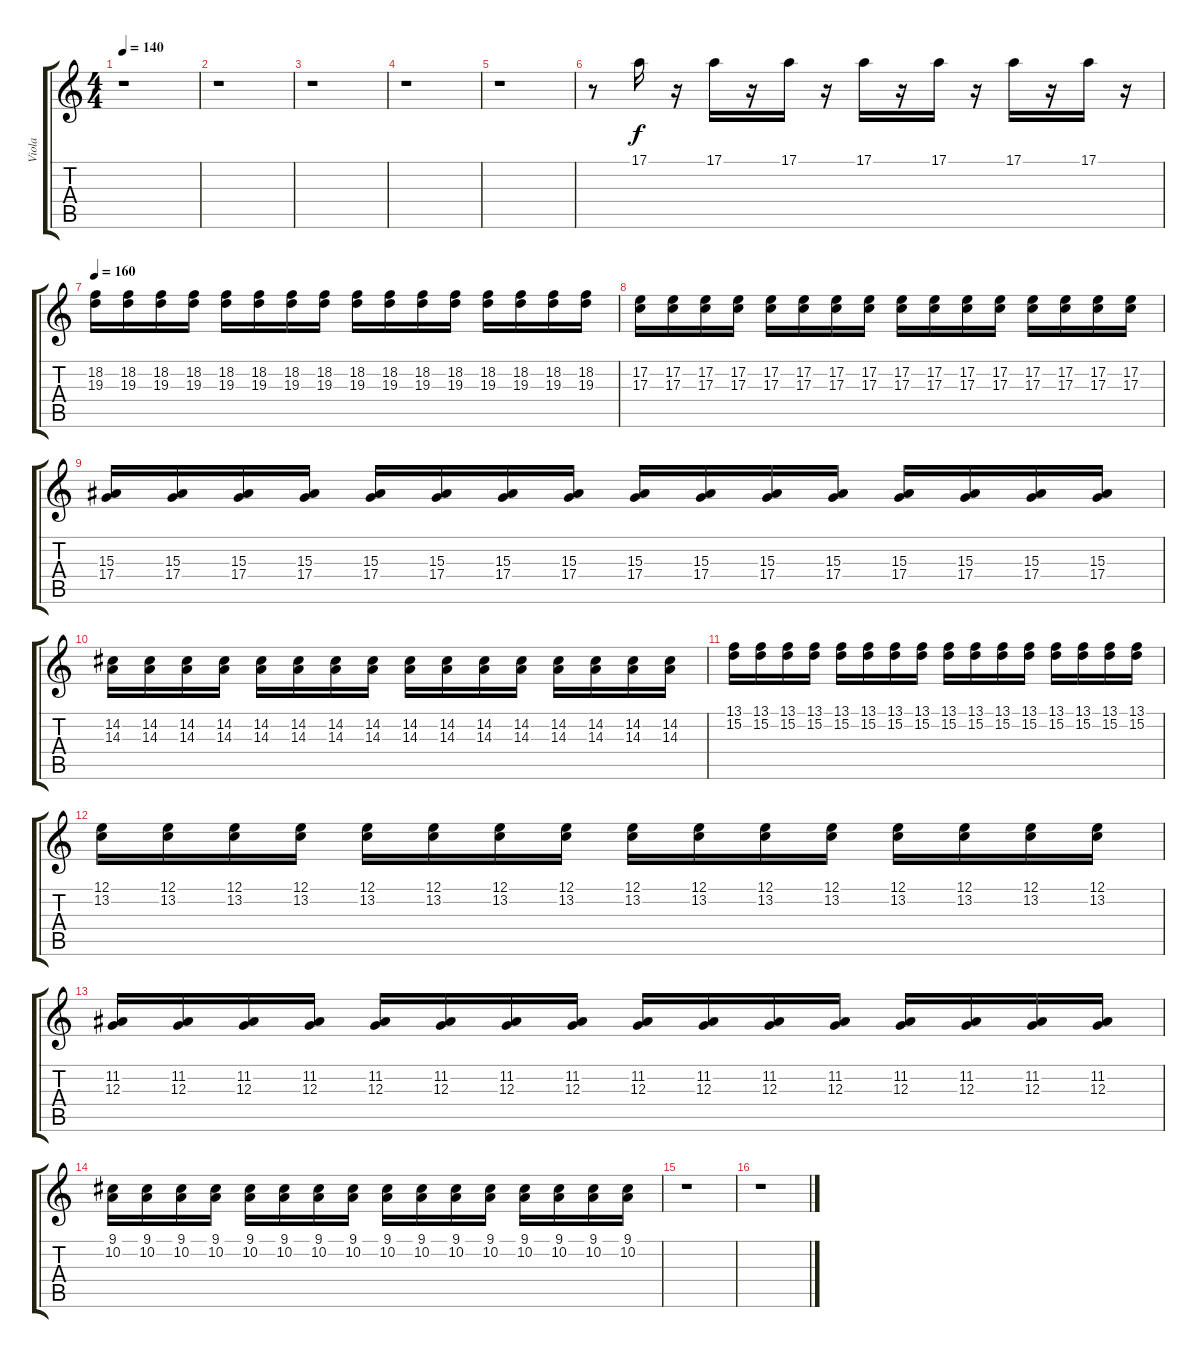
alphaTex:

\track ("Viola" "Viola") {instrument viola}
\staff {score tabs}
\tuning (E4 B3 G3 D3 A2 E2) {hide}
\ts (4 4)
\tempo 140
\clef g2
\ks c
r.1{dy f} |
r.1 |
r.1 |
r.1 |
r.1 |
r.8 17.1.16 r.16 17.1.16 r.16 17.1.16 r.16 17.1.16 r.16 17.1.16 r.16 17.1.16 r.16 17.1.16 r.16 |
\tempo 160
(18.2 19.3).16 (18.2 19.3).16 (18.2 19.3).16 (18.2 19.3).16 (18.2 19.3).16 (18.2 19.3).16 (18.2 19.3).16 (18.2 19.3).16 (18.2 19.3).16 (18.2 19.3).16 (18.2 19.3).16 (18.2 19.3).16 (18.2 19.3).16 (18.2 19.3).16 (18.2 19.3).16 (18.2 19.3).16 |
(17.2 17.3).16 (17.2 17.3).16 (17.2 17.3).16 (17.2 17.3).16 (17.2 17.3).16 (17.2 17.3).16 (17.2 17.3).16 (17.2 17.3).16 (17.2 17.3).16 (17.2 17.3).16 (17.2 17.3).16 (17.2 17.3).16 (17.2 17.3).16 (17.2 17.3).16 (17.2 17.3).16 (17.2 17.3).16 |
(15.3 17.4).16 (15.3 17.4).16 (15.3 17.4).16 (15.3 17.4).16 (15.3 17.4).16 (15.3 17.4).16 (15.3 17.4).16 (15.3 17.4).16 (15.3 17.4).16 (15.3 17.4).16 (15.3 17.4).16 (15.3 17.4).16 (15.3 17.4).16 (15.3 17.4).16 (15.3 17.4).16 (15.3 17.4).16 |
(14.2 14.3).16 (14.2 14.3).16 (14.2 14.3).16 (14.2 14.3).16 (14.2 14.3).16 (14.2 14.3).16 (14.2 14.3).16 (14.2 14.3).16 (14.2 14.3).16 (14.2 14.3).16 (14.2 14.3).16 (14.2 14.3).16 (14.2 14.3).16 (14.2 14.3).16 (14.2 14.3).16 (14.2 14.3).16 |
(13.1 15.2).16 (13.1 15.2).16 (13.1 15.2).16 (13.1 15.2).16 (13.1 15.2).16 (13.1 15.2).16 (13.1 15.2).16 (13.1 15.2).16 (13.1 15.2).16 (13.1 15.2).16 (13.1 15.2).16 (13.1 15.2).16 (13.1 15.2).16 (13.1 15.2).16 (13.1 15.2).16 (13.1 15.2).16 |
(12.1 13.2).16 (12.1 13.2).16 (12.1 13.2).16 (12.1 13.2).16 (12.1 13.2).16 (12.1 13.2).16 (12.1 13.2).16 (12.1 13.2).16 (12.1 13.2).16 (12.1 13.2).16 (12.1 13.2).16 (12.1 13.2).16 (12.1 13.2).16 (12.1 13.2).16 (12.1 13.2).16 (12.1 13.2).16 |
(11.2 12.3).16 (11.2 12.3).16 (11.2 12.3).16 (11.2 12.3).16 (11.2 12.3).16 (11.2 12.3).16 (11.2 12.3).16 (11.2 12.3).16 (11.2 12.3).16 (11.2 12.3).16 (11.2 12.3).16 (11.2 12.3).16 (11.2 12.3).16 (11.2 12.3).16 (11.2 12.3).16 (11.2 12.3).16 |
(9.1 10.2).16 (9.1 10.2).16 (9.1 10.2).16 (9.1 10.2).16 (9.1 10.2).16 (9.1 10.2).16 (9.1 10.2).16 (9.1 10.2).16 (9.1 10.2).16 (9.1 10.2).16 (9.1 10.2).16 (9.1 10.2).16 (9.1 10.2).16 (9.1 10.2).16 (9.1 10.2).16 (9.1 10.2).16 |
r.1 |
r.1
